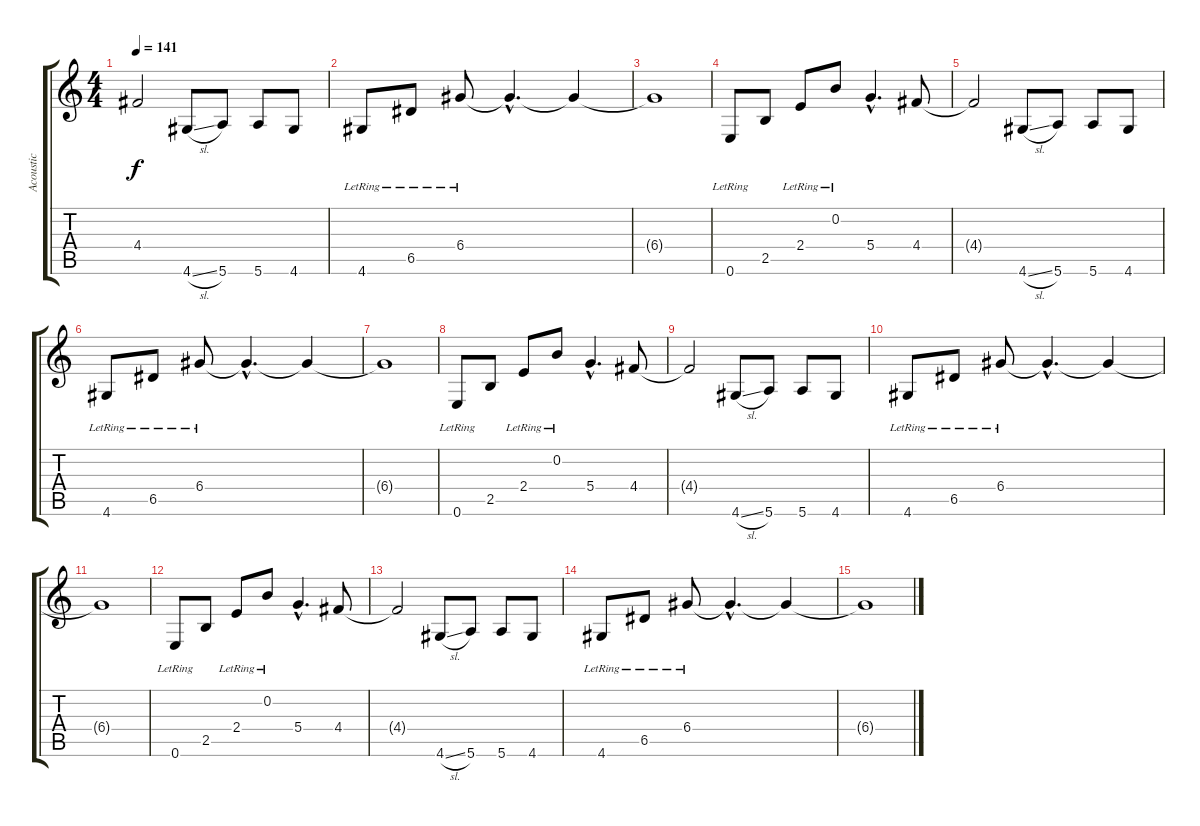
\track ("Acoustic" "Acoustic") {instrument acousticguitarnylon}
\staff {score tabs}
\tuning (E4 B3 G3 D3 A2 E2) {hide}
\ts (4 4)
\tempo 141
\clef g2
\ks c
4.4{t}.2{dy f} 4.6{sl}.8 5.6.8 5.6.8 4.6.8 |
4.6{lr}.8 6.5{lr}.8 6.4{lr}.8 6.4{hac t}.4{d} 6.4{t}.4 |
6.4{t}.1 |
0.6{lr}.8 2.5.8 2.4{lr}.8 0.2{lr}.8 5.4{hac}.4{d} 4.4.8 |
4.4{t}.2 4.6{sl}.8 5.6.8 5.6.8 4.6.8 |
4.6{lr}.8 6.5{lr}.8 6.4{lr}.8 6.4{hac t}.4{d} 6.4{t}.4 |
6.4{t}.1 |
0.6{lr}.8 2.5.8 2.4{lr}.8 0.2{lr}.8 5.4{hac}.4{d} 4.4.8 |
4.4{t}.2 4.6{sl}.8 5.6.8 5.6.8 4.6.8 |
4.6{lr}.8 6.5{lr}.8 6.4{lr}.8 6.4{hac t}.4{d} 6.4{t}.4 |
6.4{t}.1 |
0.6{lr}.8 2.5.8 2.4{lr}.8 0.2{lr}.8 5.4{hac}.4{d} 4.4.8 |
4.4{t}.2 4.6{sl}.8 5.6.8 5.6.8 4.6.8 |
4.6{lr}.8 6.5{lr}.8 6.4{lr}.8 6.4{hac t}.4{d} 6.4{t}.4 |
6.4{t}.1
